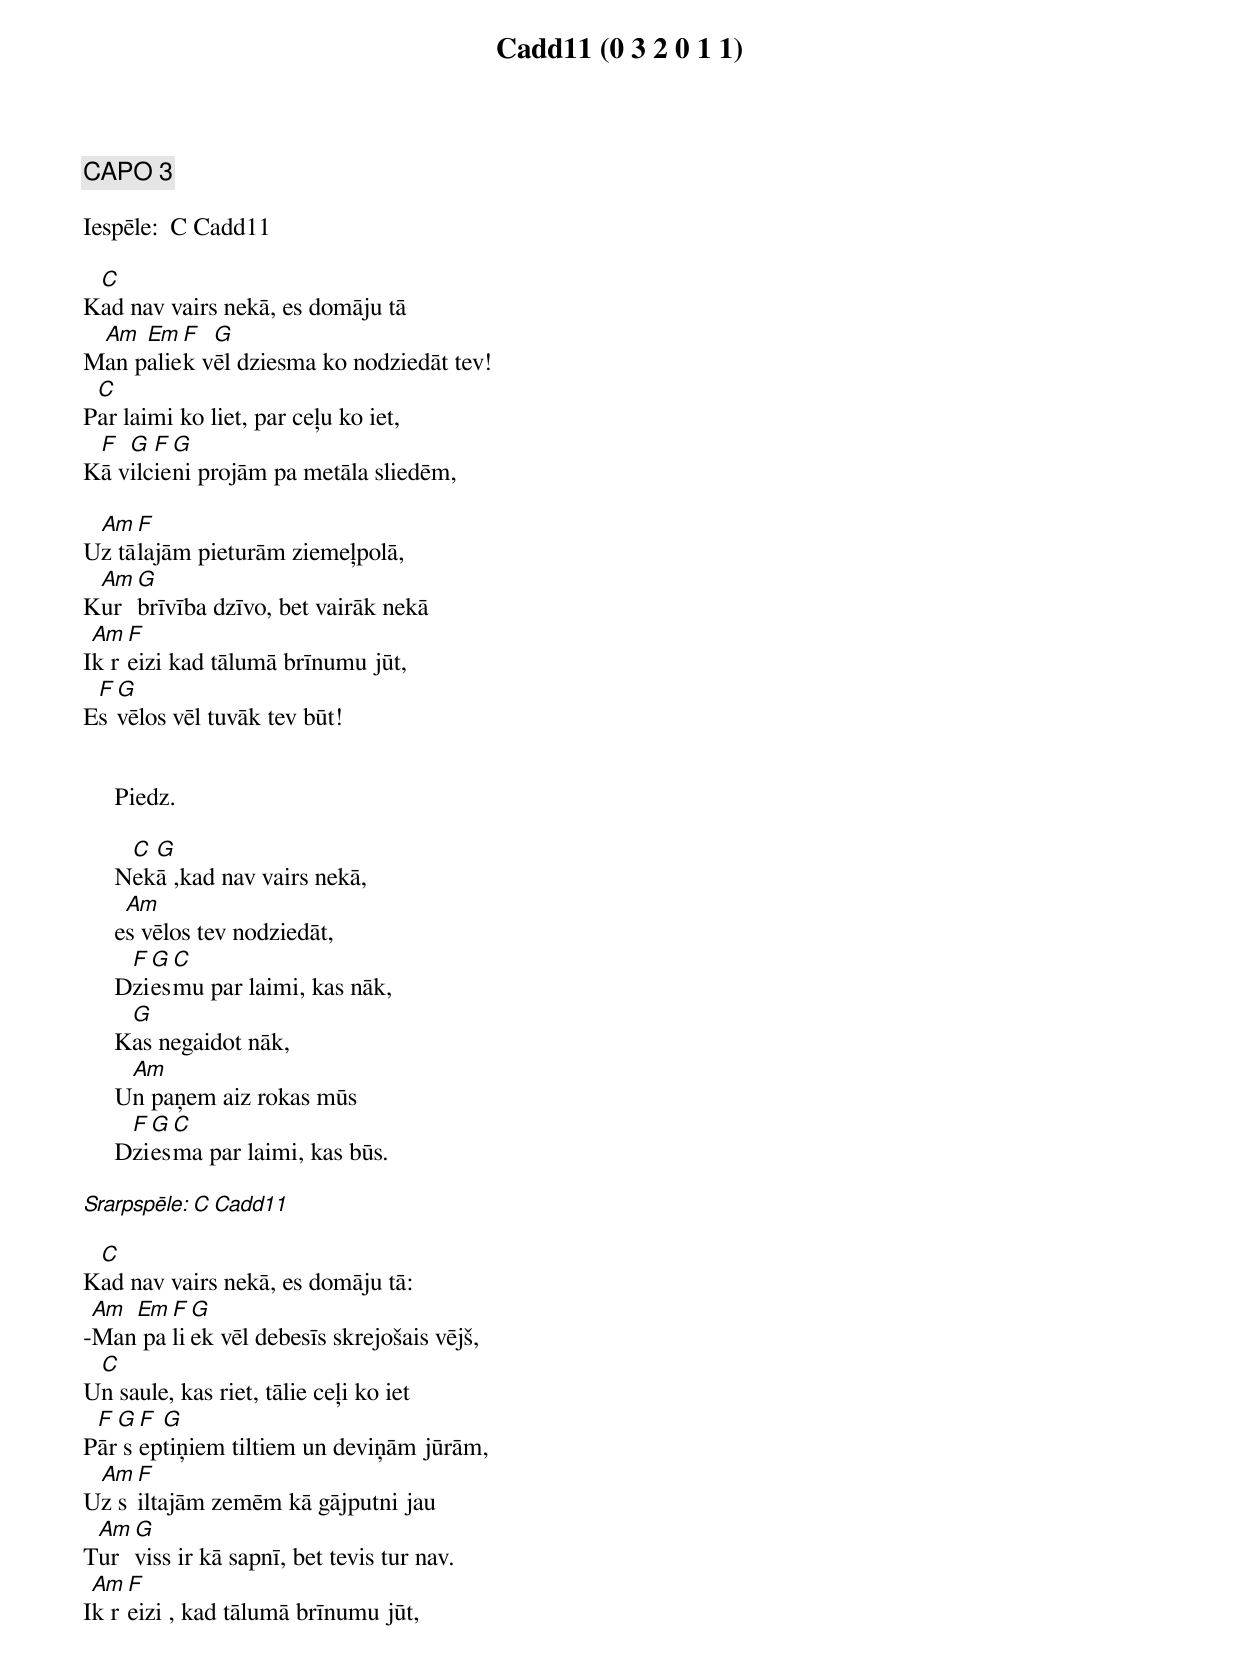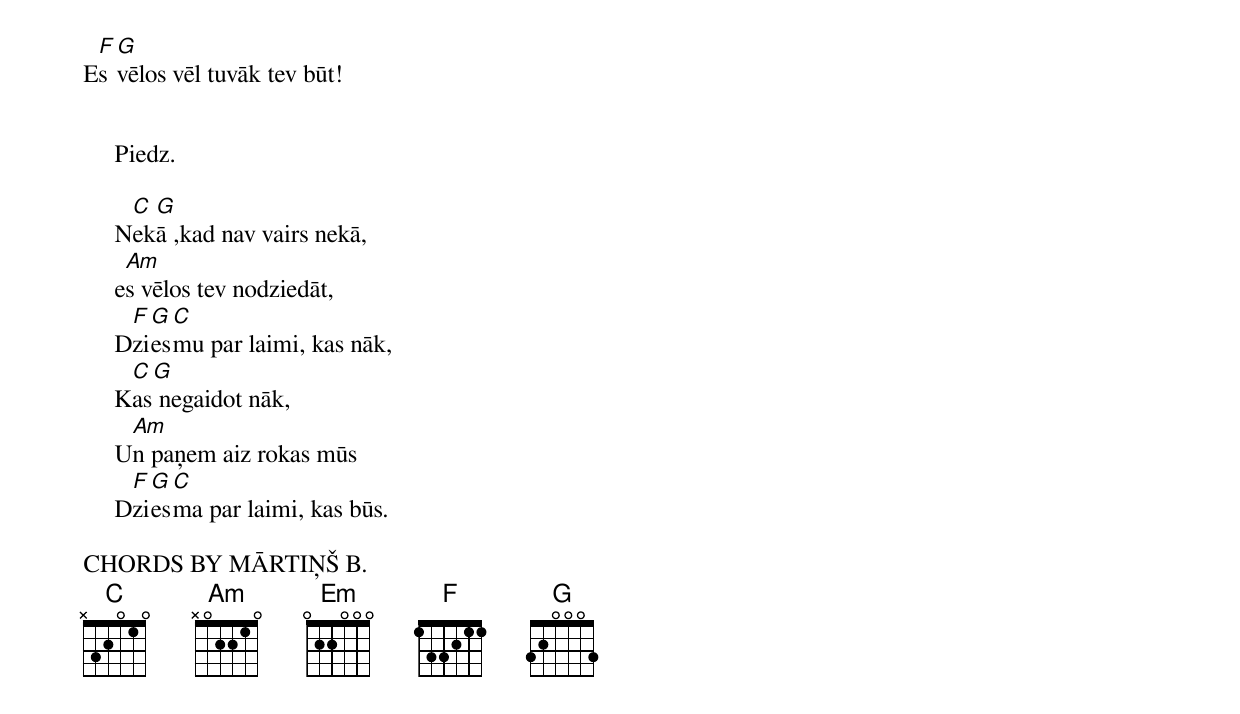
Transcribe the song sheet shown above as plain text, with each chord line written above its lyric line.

Cadd11 (0 3 2 0 1 1)

CAPO 3

Iespēle:  C Cadd11

 C
Kad nav vairs nekā, es domāju tā
 Am  Em  F  G
Man paliek vēl dziesma ko nodziedāt tev!
 C
Par laimi ko liet, par ceļu ko iet,
 F  G  F G
Kā vilcieni projām pa metāla sliedēm,

 Am  F
Uz tālajām pieturām ziemeļpolā,
 Am G
Kur brīvība dzīvo, bet vairāk nekā
 Am F
Ik reizi kad tālumā brīnumu jūt,
 F G
Es vēlos vēl tuvāk tev būt!


     Piedz.

      C G
     Nekā ,kad nav vairs nekā,
      Am
     es vēlos tev nodziedāt,
      F G C
     Dziesmu par laimi, kas nāk,
      G
     Kas negaidot nāk,
      Am
     Un paņem aiz rokas mūs
      F G C
     Dziesma par laimi, kas būs.

Srarpspēle: C Cadd11

 C
Kad nav vairs nekā, es domāju tā:
 Am Em F G
-Man paliek vēl debesīs skrejošais vējš,
 C
Un saule, kas riet, tālie ceļi ko iet
 F G F G
Pār septiņiem tiltiem un deviņām jūrām,
 Am F
Uz siltajām zemēm kā gājputni jau
 Am G
Tur viss ir kā sapnī, bet tevis tur nav.
 Am F
Ik reizi , kad tālumā brīnumu jūt,
 F G
Es vēlos vēl tuvāk tev būt!


     Piedz.

      C G
     Nekā ,kad nav vairs nekā,
      Am
     es vēlos tev nodziedāt,
      F G C
     Dziesmu par laimi, kas nāk,
      C G
     Kas negaidot nāk,
      Am
     Un paņem aiz rokas mūs
      F G C
     Dziesma par laimi, kas būs.

CHORDS BY MĀRTIŅŠ B.
